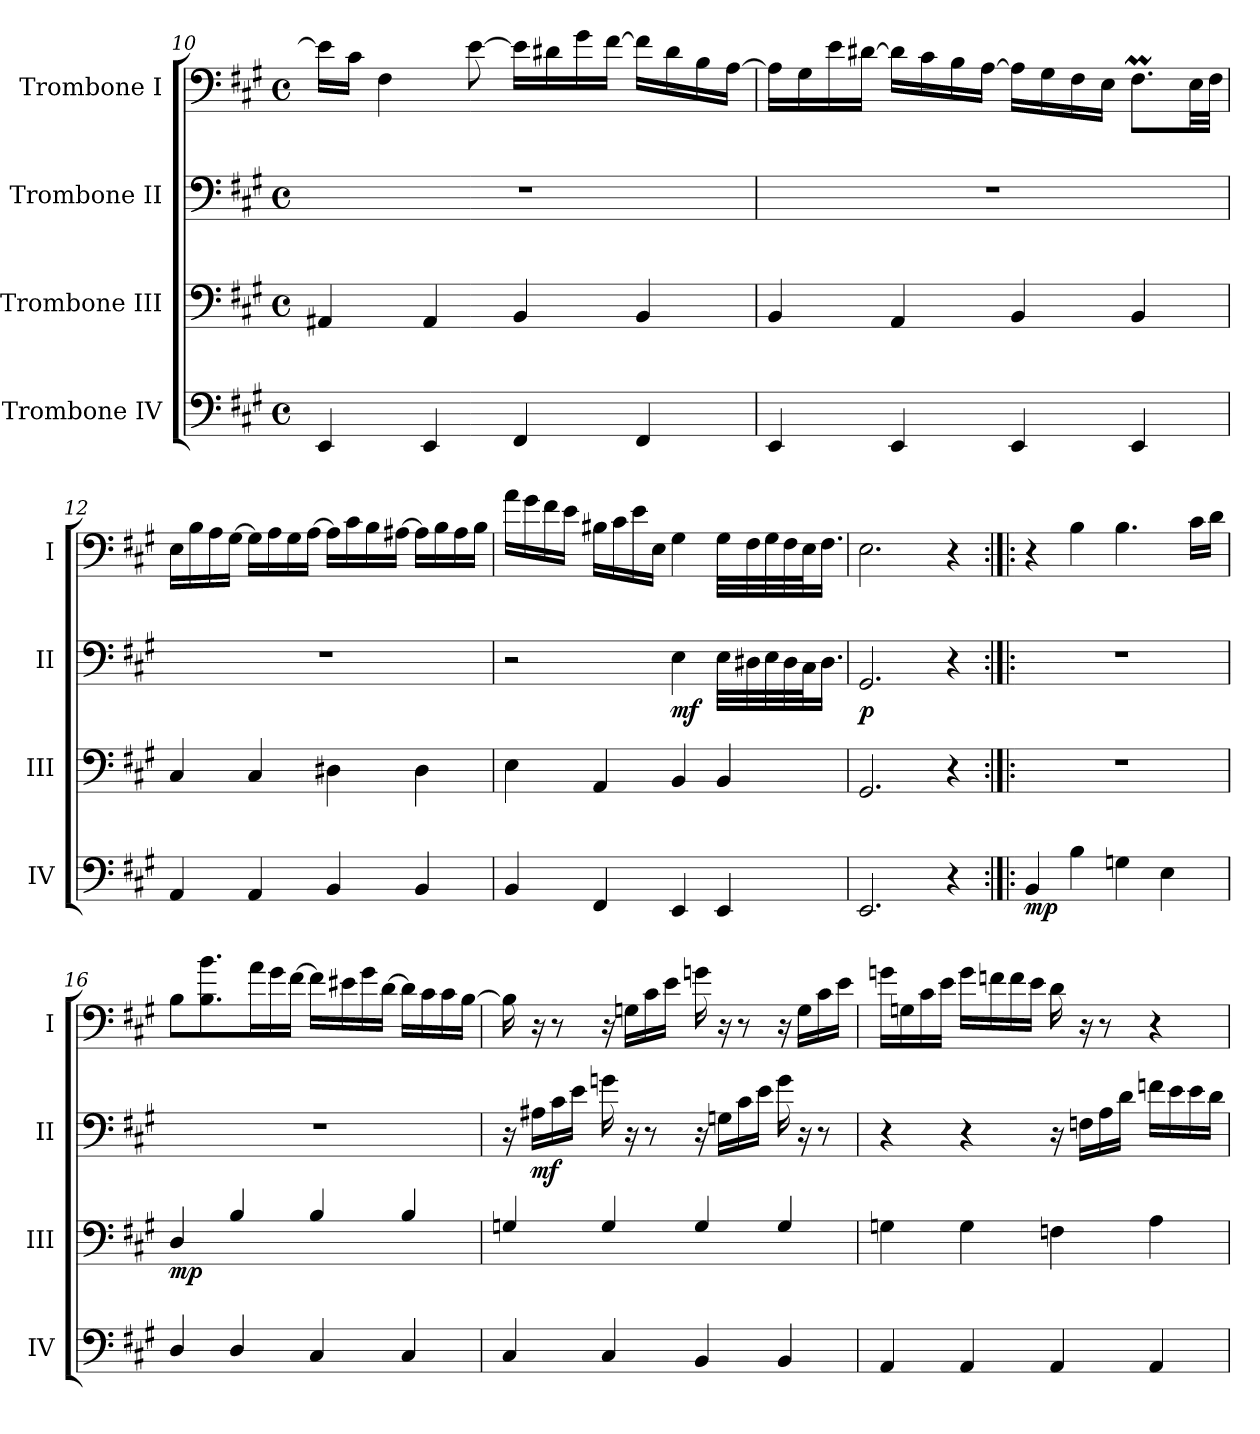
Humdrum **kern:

**kern	**dynam	**kern	**dynam	**kern	**dynam	**kern
*part4	*part4	*part3	*part3	*part2	*part2	*part1
*staff4	*staff4	*staff3	*staff3	*staff2	*staff2	*staff1
*I"Trombone IV	*	*I"Trombone III	*	*I"Trombone II	*	*I"Trombone I
*I'IV	*	*I'III	*	*I'II	*	*I'I
!!LO:LB:g=z
*clefF4	*	*clefF4	*	*clefF4	*	*clefF4
*k[f#c#g#]	*	*k[f#c#g#]	*	*k[f#c#g#]	*	*k[f#c#g#]
*M4/4	*	*M4/4	*	*M4/4	*	*M4/4
*met(c)	*	*met(c)	*	*met(c)	*	*met(c)
=10	=10	=10	=10	=10	=10	=10
4EE/	.	4AA#X/	.	1r	.	16e\LL]
.	.	.	.	.	.	16c#\JJ
.	.	.	.	.	.	4F#\
4EE/	.	4AA#/	.	.	.	.
.	.	.	.	.	.	[8e\
4FF#/	.	4BB/	.	.	.	16e\LL]
.	.	.	.	.	.	16d#X\
.	.	.	.	.	.	16g#\
.	.	.	.	.	.	[16f#\JJ
4FF#/	.	4BB/	.	.	.	16f#\LL]
.	.	.	.	.	.	16d#\
.	.	.	.	.	.	16B\
.	.	.	.	.	.	[16A\JJ
=11	=11	=11	=11	=11	=11	=11
4EE/	.	4BB/	.	1r	.	16A\LL]
.	.	.	.	.	.	16G#\
.	.	.	.	.	.	16e\
.	.	.	.	.	.	[16d#X\JJ
4EE/	.	4AA/	.	.	.	16d#\LL]
.	.	.	.	.	.	16c#\
.	.	.	.	.	.	16B\
.	.	.	.	.	.	[16A\JJ
4EE/	.	4BB/	.	.	.	16A\LL]
.	.	.	.	.	.	16G#\
.	.	.	.	.	.	16F#\
.	.	.	.	.	.	16E\JJ
4EE/	.	4BB/	.	.	.	8.F#M\L
.	.	.	.	.	.	32E\LL
.	.	.	.	.	.	32F#\JJJ
!!LO:LB:g=z
=12	=12	=12	=12	=12	=12	=12
4AA/	.	4C#/	.	1r	.	16E\LL
.	.	.	.	.	.	16B\
.	.	.	.	.	.	16A\
.	.	.	.	.	.	[16G#\JJ
4AA/	.	4C#/	.	.	.	16G#\LL]
.	.	.	.	.	.	16A\
.	.	.	.	.	.	16G#\
.	.	.	.	.	.	[16A\JJ
4BB/	.	4D#X\	.	.	.	16A\LL]
.	.	.	.	.	.	16c#\
.	.	.	.	.	.	16B\
.	.	.	.	.	.	[16A#X\JJ
4BB/	.	4D#\	.	.	.	16A#\LL]
.	.	.	.	.	.	16B\
.	.	.	.	.	.	16A#\
.	.	.	.	.	.	16B\JJ
=13	=13	=13	=13	=13	=13	=13
4BB/	.	4E\	.	2r	.	16a\LL
.	.	.	.	.	.	16g#\
.	.	.	.	.	.	16f#\
.	.	.	.	.	.	16e\JJ
4FF#/	.	4AA/	.	.	.	16B#X\LL
.	.	.	.	.	.	16c#\
.	.	.	.	.	.	16e\
.	.	.	.	.	.	16E\JJ
!	!	!	!	!	!LO:DY:b	!
4EE/	.	4BB/	.	4E\	mf	4G#\
4EE/	.	4BB/	.	32E\LLL	.	32G#\LLL
.	.	.	.	32D#X\	.	32F#\
.	.	.	.	32E\	.	32G#\
.	.	.	.	32D#\	.	32F#\
.	.	.	.	32C#\J	.	32E\J
.	.	.	.	16.D#\JJ	.	16.F#\JJ
=14	=14	=14	=14	=14	=14	=14
!	!	!	!	!	!LO:DY:b	!
2.EE/	.	2.GG#/	.	2.GG#/	p	2.E\
4r	.	4r	.	4r	.	4r
!!LO:PB:g=z
=15:|!|:	=15:|!|:	=15:|!|:	=15:|!|:	=15:|!|:	=15:|!|:	=15:|!|:
!	!LO:DY:b	!	!	!	!	!
4BB/	mp	1r	.	1r	.	4r
4B\	.	.	.	.	.	4B\
4Gn\	.	.	.	.	.	4.B\
4E\	.	.	.	.	.	.
.	.	.	.	.	.	16c#\LL
.	.	.	.	.	.	16d\JJ
=16	=16	=16	=16	=16	=16	=16
!	!	!	!LO:DY:b	!	!	!
4D/	.	4D/	mp	1r	.	8B\L
.	.	.	.	.	.	8.B\ 8.b\
4D/	.	4B/	.	.	.	.
.	.	.	.	.	.	16a\L
.	.	.	.	.	.	16g#\
.	.	.	.	.	.	[16f#\JJ
4C#/	.	4B/	.	.	.	16f#\LL]
.	.	.	.	.	.	16e#X\
.	.	.	.	.	.	16g#\
.	.	.	.	.	.	[16d\JJ
4C#/	.	4B/	.	.	.	16d\LL]
.	.	.	.	.	.	16c#\
.	.	.	.	.	.	16c#\
.	.	.	.	.	.	[16B\JJ
!!LO:LB:g=z
=17	=17	=17	=17	=17	=17	=17
4C#/	.	4Gn/	.	16r	.	16B\]
!	!	!	!	!	!LO:DY:b	!
.	.	.	.	16A#X\LL	mf	16r
.	.	.	.	16c#\	.	8r
.	.	.	.	16e\JJ	.	.
4C#/	.	4G/	.	16gn\	.	16r
.	.	.	.	16r	.	16Gn\LL
.	.	.	.	8r	.	16c#\
.	.	.	.	.	.	16e\JJ
4BB/	.	4G/	.	16r	.	16gn\
.	.	.	.	16Gn\LL	.	16r
.	.	.	.	16c#\	.	8r
.	.	.	.	16e\JJ	.	.
4BB/	.	4G/	.	16g\	.	16r
.	.	.	.	16r	.	16G\LL
.	.	.	.	8r	.	16c#\
.	.	.	.	.	.	16e\JJ
=18	=18	=18	=18	=18	=18	=18
4AA/	.	4Gn\	.	4r	.	16gn\LL
.	.	.	.	.	.	16Gn\
.	.	.	.	.	.	16c#\
.	.	.	.	.	.	16e\JJ
4AA/	.	4G\	.	4r	.	16g\LL
.	.	.	.	.	.	16fn\
.	.	.	.	.	.	16f\
.	.	.	.	.	.	16e\JJ
4AA/	.	4Fn\	.	16r	.	16d\
.	.	.	.	16Fn\LL	.	16r
.	.	.	.	16A\	.	8r
.	.	.	.	16d\JJ	.	.
4AA/	.	4A\	.	16fn\LL	.	4r
.	.	.	.	16e\	.	.
.	.	.	.	16e\	.	.
.	.	.	.	16d\JJ	.	.
=	=	=	=	=	=	=
*-	*-	*-	*-	*-	*-	*-
